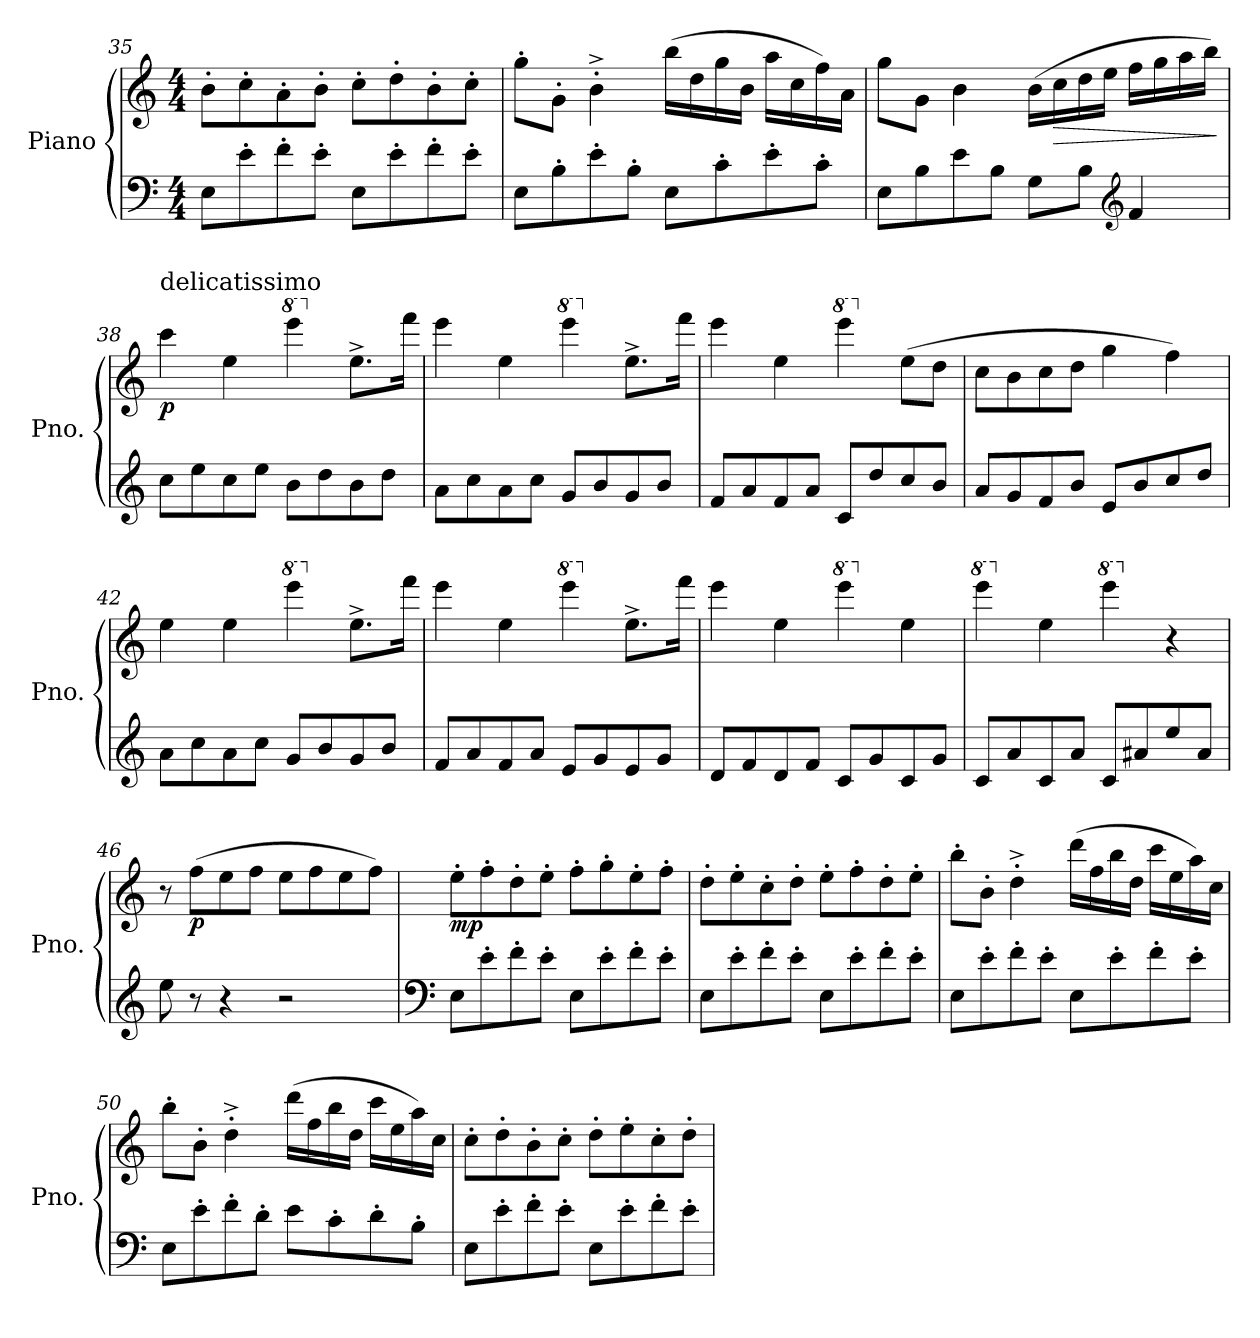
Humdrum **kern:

**kern	**kern	**dynam
*part1	*part1	*part1
*staff2	*staff1	*staff1/2
*I"Piano	*	*
*I'Pno.	*	*
*clefF4	*clefG2	*
*k[]	*k[]	*
*M4/4	*M4/4	*
=35	=35	=35
8E\L	8b'\L	.
8e'\	8cc'\	.
8f'\	8a'\	.
8e'\J	8b'\J	.
8E\L	8cc'\L	.
8e'\	8dd'\	.
8f'\	8b'\	.
8e'\J	8cc'\J	.
!!LO:LB:g=z
=36	=36	=36
8E\L	8gg'\L	.
8B'\	8g'\J	.
8e'\	4b'^\	.
8B'\J	.	.
8E\L	(16bb\LL	.
.	16dd\	.
8c'\	16gg\	.
.	16b\JJ	.
8e'\	16aa\LL	.
.	16cc\	.
8c'\J	16ff\)	.
.	16a\JJ	.
=37	=37	=37
8E\L	8gg\L	.
8B\	8g\J	.
8e\	4b\	.
8B\J	.	.
8G\L	(16b\LL	.
!	!	!LO:HP:b
.	16cc\	>
8B\J	16dd\	.
.	16ee\JJ	.
*clefG2	*	*
4f/	16ff\LL	.
.	16gg\	.
.	16aa\	.
.	16bb\JJ)	.
.	.	]
=38	=38	=38
!	!LO:TX:a:t=delicatissimo	!
!	!	!LO:DY:b
8cc\L	4ccc\	p
8ee\	.	.
8cc\	4ee\	.
8ee\J	.	.
*	*8va	*
8b\L	4eeee\	.
8dd\	.	.
*	*X8va	*
8b\	8.ee^\L	.
8dd\J	.	.
.	16fff\Jk	.
!!LO:LB:g=z
=39	=39	=39
8a\L	4eee\	.
8cc\	.	.
8a\	4ee\	.
8cc\J	.	.
*	*8va	*
8g/L	4eeee\	.
8b/	.	.
*	*X8va	*
8g/	8.ee^\L	.
8b/J	.	.
.	16fff\Jk	.
=40	=40	=40
8f/L	4eee\	.
8a/	.	.
8f/	4ee\	.
8a/J	.	.
*	*8va	*
8c/L	4eeee\	.
8dd/	.	.
*	*X8va	*
8cc/	(8ee\L	.
8b/J	8dd\J	.
=41	=41	=41
8a/L	8cc\L	.
8g/	8b\	.
8f/	8cc\	.
8b/J	8dd\J	.
8e/L	4gg\	.
8b/	.	.
8cc/	4ff\)	.
8dd/J	.	.
!!LO:LB:g=z
=42	=42	=42
8a\L	4ee\	.
8cc\	.	.
8a\	4ee\	.
8cc\J	.	.
*	*8va	*
8g/L	4eeee\	.
8b/	.	.
*	*X8va	*
8g/	8.ee^\L	.
8b/J	.	.
.	16fff\Jk	.
=43	=43	=43
8f/L	4eee\	.
8a/	.	.
8f/	4ee\	.
8a/J	.	.
*	*8va	*
8e/L	4eeee\	.
8g/	.	.
*	*X8va	*
8e/	8.ee^\L	.
8g/J	.	.
.	16fff\Jk	.
=44	=44	=44
8d/L	4eee\	.
8f/	.	.
8d/	4ee\	.
8f/J	.	.
*	*8va	*
8c/L	4eeee\	.
8g/	.	.
*	*X8va	*
8c/	4ee\	.
8g/J	.	.
=45	=45	=45
*	*8va	*
8c/L	4eeee\	.
8a/	.	.
*	*X8va	*
8c/	4ee\	.
8a/J	.	.
*	*8va	*
8c/L	4eeee\	.
8a#X/	.	.
*	*X8va	*
8ee/	4r	.
8a#/J	.	.
!!LO:PB:g=z
=46	=46	=46
8ee\	8r	.
!	!	!LO:DY:b
8r	(8ff\L	p
4r	8ee\	.
.	8ff\J	.
2r	8ee\L	.
.	8ff\	.
.	8ee\	.
.	8ff\J)	.
=47	=47	=47
*clefF4	*	*
!	!	!LO:DY:b
8E\L	8ee'\L	mp
8e'\	8ff'\	.
8f'\	8dd'\	.
8e'\J	8ee'\J	.
8E\L	8ff'\L	.
8e'\	8gg'\	.
8f'\	8ee'\	.
8e'\J	8ff'\J	.
=48	=48	=48
8E\L	8dd'\L	.
8e'\	8ee'\	.
8f'\	8cc'\	.
8e'\J	8dd'\J	.
8E\L	8ee'\L	.
8e'\	8ff'\	.
8f'\	8dd'\	.
8e'\J	8ee'\J	.
!!LO:LB:g=z
=49	=49	=49
8E\L	8bb'\L	.
8e'\	8b'\J	.
8f'\	4dd'^\	.
8e'\J	.	.
8E\L	(16ddd\LL	.
.	16ff\	.
8e'\	16bb\	.
.	16dd\JJ	.
8f'\	16ccc\LL	.
.	16ee\	.
8e'\J	16aa\)	.
.	16cc\JJ	.
=50	=50	=50
8E\L	8bb'\L	.
8e'\	8b'\J	.
8f'\	4dd'^\	.
8d'\J	.	.
8e\L	(16ddd\LL	.
.	16ff\	.
8c'\	16bb\	.
.	16dd\JJ	.
8d'\	16ccc\LL	.
.	16ee\	.
8B'\J	16aa\)	.
.	16cc\JJ	.
=51	=51	=51
8E\L	8cc'\L	.
8e'\	8dd'\	.
8f'\	8b'\	.
8e'\J	8cc'\J	.
8E\L	8dd'\L	.
8e'\	8ee'\	.
8f'\	8cc'\	.
8e'\J	8dd'\J	.
=	=	=
*-	*-	*-
